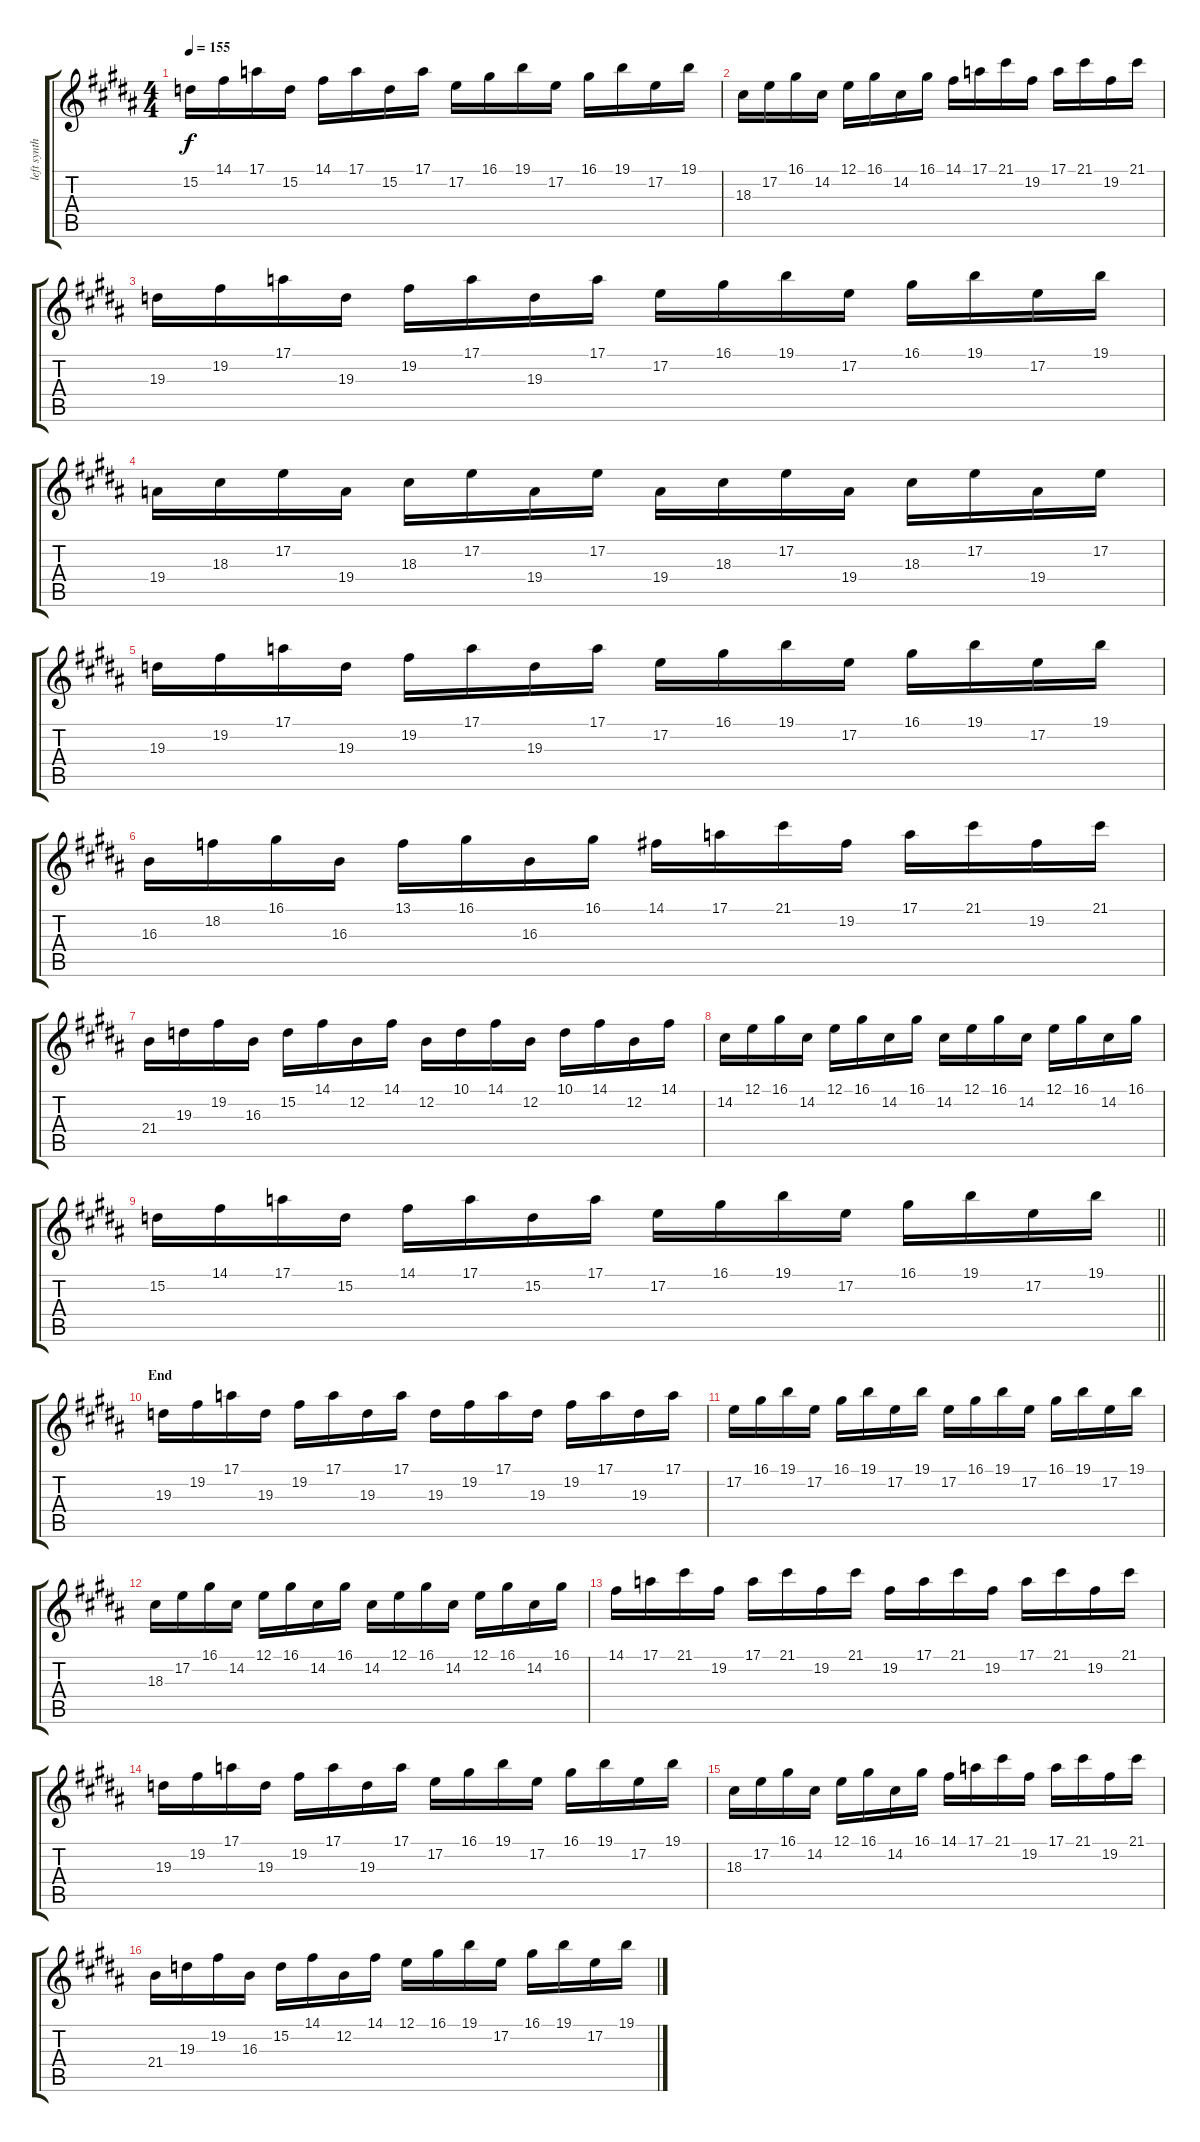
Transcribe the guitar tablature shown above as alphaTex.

\track ("left synth1" "left synth") {instrument lead1square}
\staff {score tabs}
\tuning (E4 B3 G3 D3 A2 E2) {hide}
\ts (4 4)
\tempo 155
\clef g2
\ks b
15.2.16{dy f} 14.1.16 17.1.16 15.2.16 14.1.16 17.1.16 15.2.16 17.1.16 17.2.16 16.1.16 19.1.16 17.2.16 16.1.16 19.1.16 17.2.16 19.1.16 |
18.3.16 17.2.16 16.1.16 14.2.16 12.1.16 16.1.16 14.2.16 16.1.16 14.1.16 17.1.16 21.1.16 19.2.16 17.1.16 21.1.16 19.2.16 21.1.16 |
19.3.16 19.2.16 17.1.16 19.3.16 19.2.16 17.1.16 19.3.16 17.1.16 17.2.16 16.1.16 19.1.16 17.2.16 16.1.16 19.1.16 17.2.16 19.1.16 |
19.4.16 18.3.16 17.2.16 19.4.16 18.3.16 17.2.16 19.4.16 17.2.16 19.4.16 18.3.16 17.2.16 19.4.16 18.3.16 17.2.16 19.4.16 17.2.16 |
19.3.16 19.2.16 17.1.16 19.3.16 19.2.16 17.1.16 19.3.16 17.1.16 17.2.16 16.1.16 19.1.16 17.2.16 16.1.16 19.1.16 17.2.16 19.1.16 |
16.3.16 18.2.16 16.1.16 16.3.16 13.1.16 16.1.16 16.3.16 16.1.16 14.1.16 17.1.16 21.1.16 19.2.16 17.1.16 21.1.16 19.2.16 21.1.16 |
21.4.16 19.3.16 19.2.16 16.3.16 15.2.16 14.1.16 12.2.16 14.1.16 12.2.16 10.1.16 14.1.16 12.2.16 10.1.16 14.1.16 12.2.16 14.1.16 |
14.2.16 12.1.16 16.1.16 14.2.16 12.1.16 16.1.16 14.2.16 16.1.16 14.2.16 12.1.16 16.1.16 14.2.16 12.1.16 16.1.16 14.2.16 16.1.16 |
\barLineRight lightlight
15.2.16 14.1.16 17.1.16 15.2.16 14.1.16 17.1.16 15.2.16 17.1.16 17.2.16 16.1.16 19.1.16 17.2.16 16.1.16 19.1.16 17.2.16 19.1.16 |
\section ("" "End")
19.3.16 19.2.16 17.1.16 19.3.16 19.2.16 17.1.16 19.3.16 17.1.16 19.3.16 19.2.16 17.1.16 19.3.16 19.2.16 17.1.16 19.3.16 17.1.16 |
17.2.16 16.1.16 19.1.16 17.2.16 16.1.16 19.1.16 17.2.16 19.1.16 17.2.16 16.1.16 19.1.16 17.2.16 16.1.16 19.1.16 17.2.16 19.1.16 |
18.3.16 17.2.16 16.1.16 14.2.16 12.1.16 16.1.16 14.2.16 16.1.16 14.2.16 12.1.16 16.1.16 14.2.16 12.1.16 16.1.16 14.2.16 16.1.16 |
14.1.16 17.1.16 21.1.16 19.2.16 17.1.16 21.1.16 19.2.16 21.1.16 19.2.16 17.1.16 21.1.16 19.2.16 17.1.16 21.1.16 19.2.16 21.1.16 |
19.3.16 19.2.16 17.1.16 19.3.16 19.2.16 17.1.16 19.3.16 17.1.16 17.2.16 16.1.16 19.1.16 17.2.16 16.1.16 19.1.16 17.2.16 19.1.16 |
18.3.16 17.2.16 16.1.16 14.2.16 12.1.16 16.1.16 14.2.16 16.1.16 14.1.16 17.1.16 21.1.16 19.2.16 17.1.16 21.1.16 19.2.16 21.1.16 |
21.4.16 19.3.16 19.2.16 16.3.16 15.2.16 14.1.16 12.2.16 14.1.16 12.1.16 16.1.16 19.1.16 17.2.16 16.1.16 19.1.16 17.2.16 19.1.16
